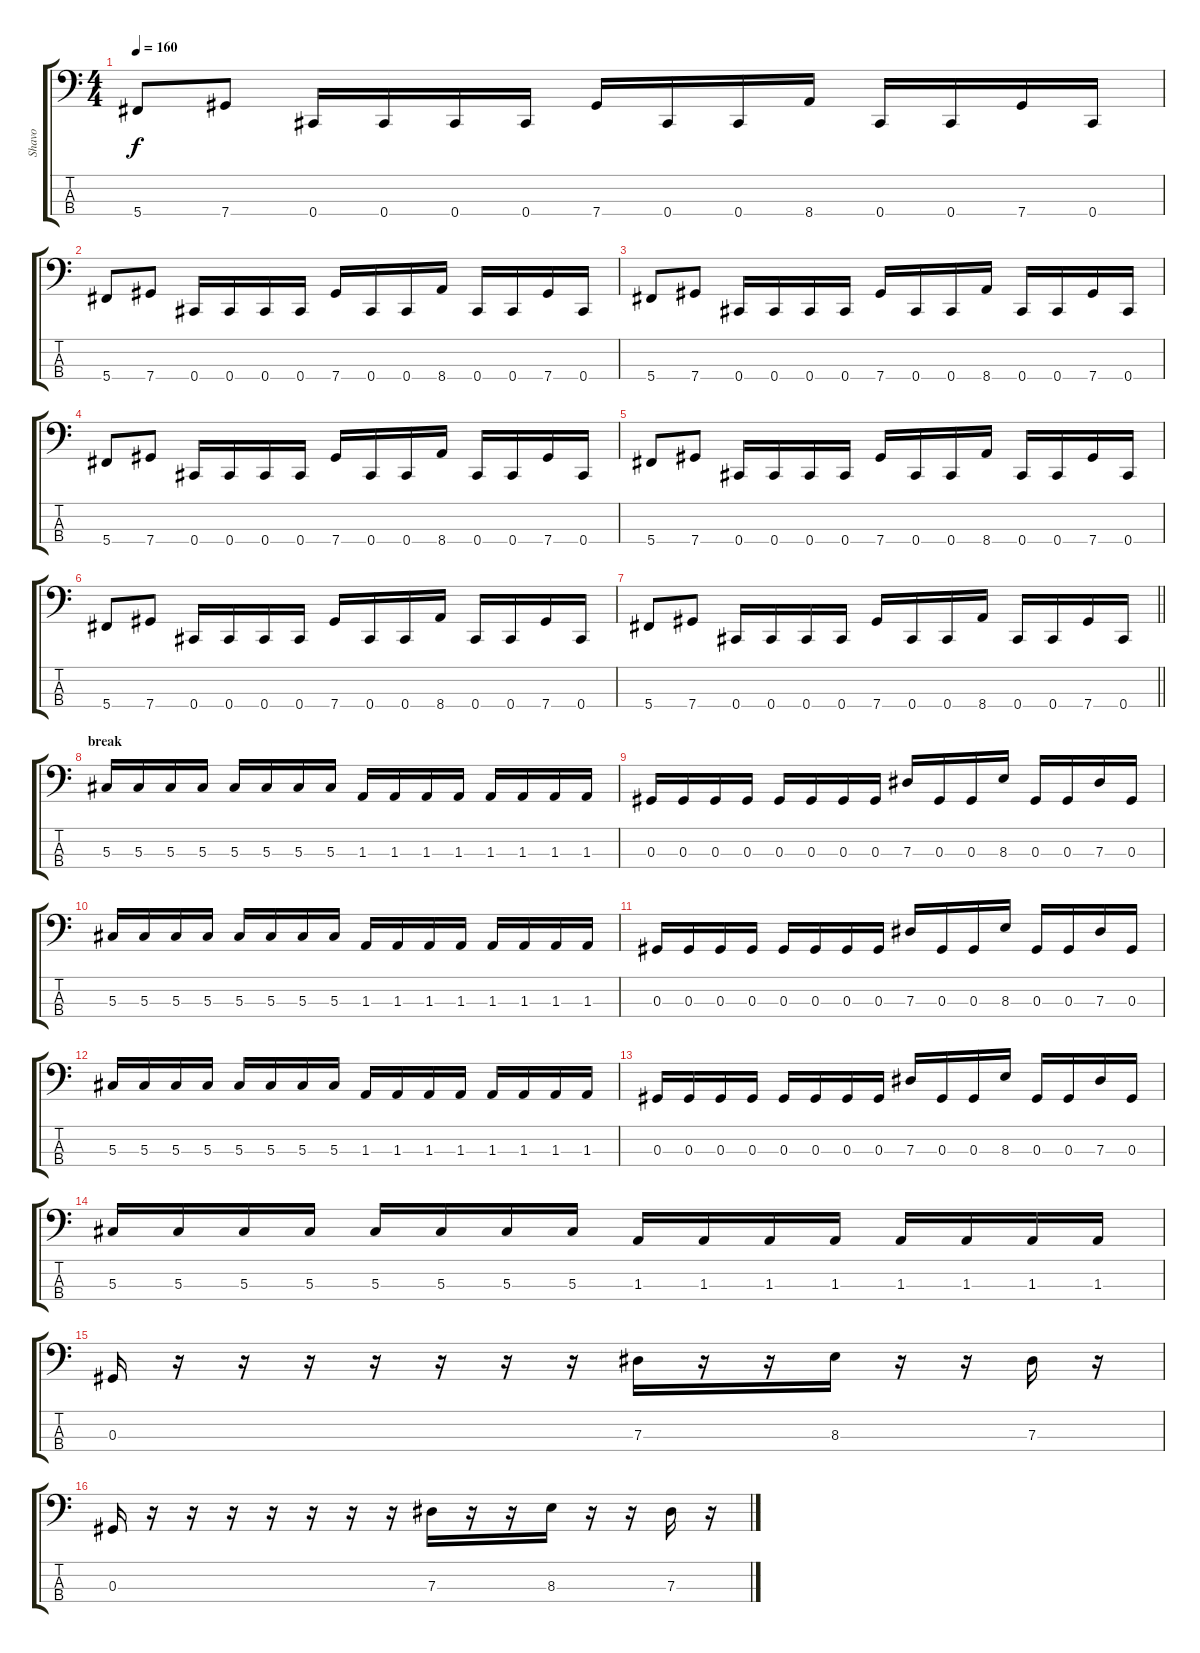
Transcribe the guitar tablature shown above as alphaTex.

\track ("Shavo" "Shavo") {instrument electricbassfinger}
\staff {score tabs}
\tuning (Gb2 Db2 Ab1 Db1) {hide}
\ts (4 4)
\tempo 160
\clef f4
\ks c
5.4.8{dy f} 7.4.8 0.4.16 0.4.16 0.4.16 0.4.16 7.4.16 0.4.16 0.4.16 8.4.16 0.4.16 0.4.16 7.4.16 0.4.16 |
5.4.8 7.4.8 0.4.16 0.4.16 0.4.16 0.4.16 7.4.16 0.4.16 0.4.16 8.4.16 0.4.16 0.4.16 7.4.16 0.4.16 |
5.4.8 7.4.8 0.4.16 0.4.16 0.4.16 0.4.16 7.4.16 0.4.16 0.4.16 8.4.16 0.4.16 0.4.16 7.4.16 0.4.16 |
5.4.8 7.4.8 0.4.16 0.4.16 0.4.16 0.4.16 7.4.16 0.4.16 0.4.16 8.4.16 0.4.16 0.4.16 7.4.16 0.4.16 |
5.4.8 7.4.8 0.4.16 0.4.16 0.4.16 0.4.16 7.4.16 0.4.16 0.4.16 8.4.16 0.4.16 0.4.16 7.4.16 0.4.16 |
5.4.8 7.4.8 0.4.16 0.4.16 0.4.16 0.4.16 7.4.16 0.4.16 0.4.16 8.4.16 0.4.16 0.4.16 7.4.16 0.4.16 |
\barLineRight lightlight
5.4.8 7.4.8 0.4.16 0.4.16 0.4.16 0.4.16 7.4.16 0.4.16 0.4.16 8.4.16 0.4.16 0.4.16 7.4.16 0.4.16 |
\section ("" "break")
5.3.16 5.3.16 5.3.16 5.3.16 5.3.16 5.3.16 5.3.16 5.3.16 1.3.16 1.3.16 1.3.16 1.3.16 1.3.16 1.3.16 1.3.16 1.3.16 |
0.3.16 0.3.16 0.3.16 0.3.16 0.3.16 0.3.16 0.3.16 0.3.16 7.3.16 0.3.16 0.3.16 8.3.16 0.3.16 0.3.16 7.3.16 0.3.16 |
5.3.16 5.3.16 5.3.16 5.3.16 5.3.16 5.3.16 5.3.16 5.3.16 1.3.16 1.3.16 1.3.16 1.3.16 1.3.16 1.3.16 1.3.16 1.3.16 |
0.3.16 0.3.16 0.3.16 0.3.16 0.3.16 0.3.16 0.3.16 0.3.16 7.3.16 0.3.16 0.3.16 8.3.16 0.3.16 0.3.16 7.3.16 0.3.16 |
5.3.16 5.3.16 5.3.16 5.3.16 5.3.16 5.3.16 5.3.16 5.3.16 1.3.16 1.3.16 1.3.16 1.3.16 1.3.16 1.3.16 1.3.16 1.3.16 |
0.3.16 0.3.16 0.3.16 0.3.16 0.3.16 0.3.16 0.3.16 0.3.16 7.3.16 0.3.16 0.3.16 8.3.16 0.3.16 0.3.16 7.3.16 0.3.16 |
5.3.16 5.3.16 5.3.16 5.3.16 5.3.16 5.3.16 5.3.16 5.3.16 1.3.16 1.3.16 1.3.16 1.3.16 1.3.16 1.3.16 1.3.16 1.3.16 |
0.3.16 r.16 r.16 r.16 r.16 r.16 r.16 r.16 7.3.16 r.16 r.16 8.3.16 r.16 r.16 7.3.16 r.16 |
0.3.16 r.16 r.16 r.16 r.16 r.16 r.16 r.16 7.3.16 r.16 r.16 8.3.16 r.16 r.16 7.3.16 r.16
